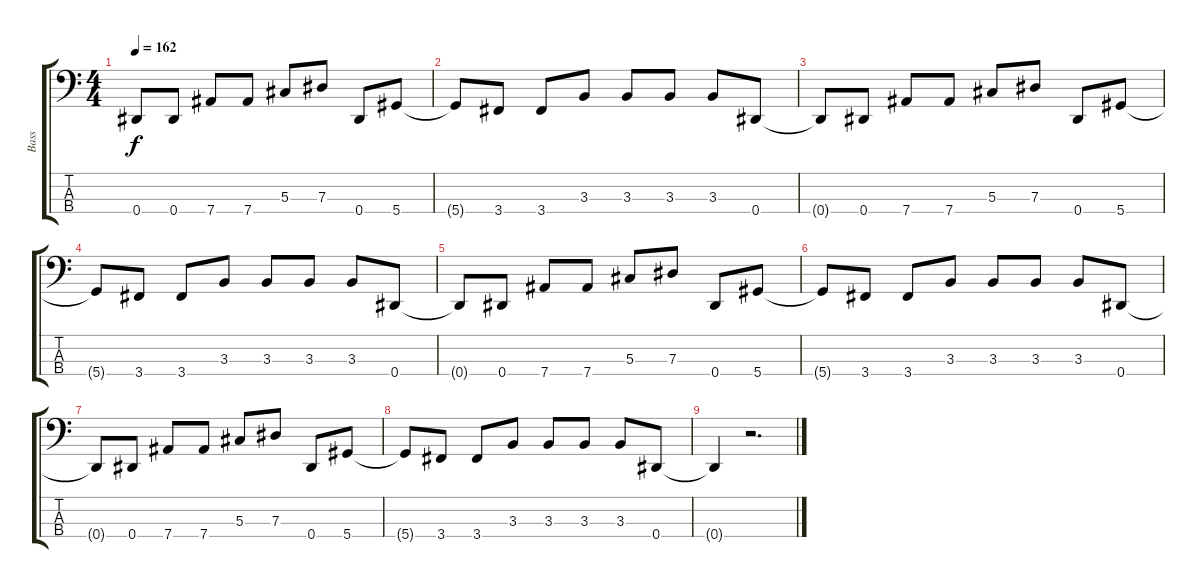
\track ("Bass" "Bass") {instrument electricbassfinger}
\staff {score tabs}
\tuning (Gb2 Db2 Ab1 Eb1) {hide}
\ts (4 4)
\tempo 162
\clef f4
\ks c
0.4{t}.8{dy f} 0.4.8 7.4.8 7.4.8 5.3.8 7.3.8 0.4.8 5.4.8 |
5.4{t}.8 3.4.8 3.4.8 3.3.8 3.3.8 3.3.8 3.3.8 0.4.8 |
0.4{t}.8 0.4.8 7.4.8 7.4.8 5.3.8 7.3.8 0.4.8 5.4.8 |
5.4{t}.8 3.4.8 3.4.8 3.3.8 3.3.8 3.3.8 3.3.8 0.4.8 |
0.4{t}.8 0.4.8 7.4.8 7.4.8 5.3.8 7.3.8 0.4.8 5.4.8 |
5.4{t}.8 3.4.8 3.4.8 3.3.8 3.3.8 3.3.8 3.3.8 0.4.8 |
0.4{t}.8 0.4.8 7.4.8 7.4.8 5.3.8 7.3.8 0.4.8 5.4.8 |
5.4{t}.8 3.4.8 3.4.8 3.3.8 3.3.8 3.3.8 3.3.8 0.4.8 |
0.4{t}.4 r.2{d}
